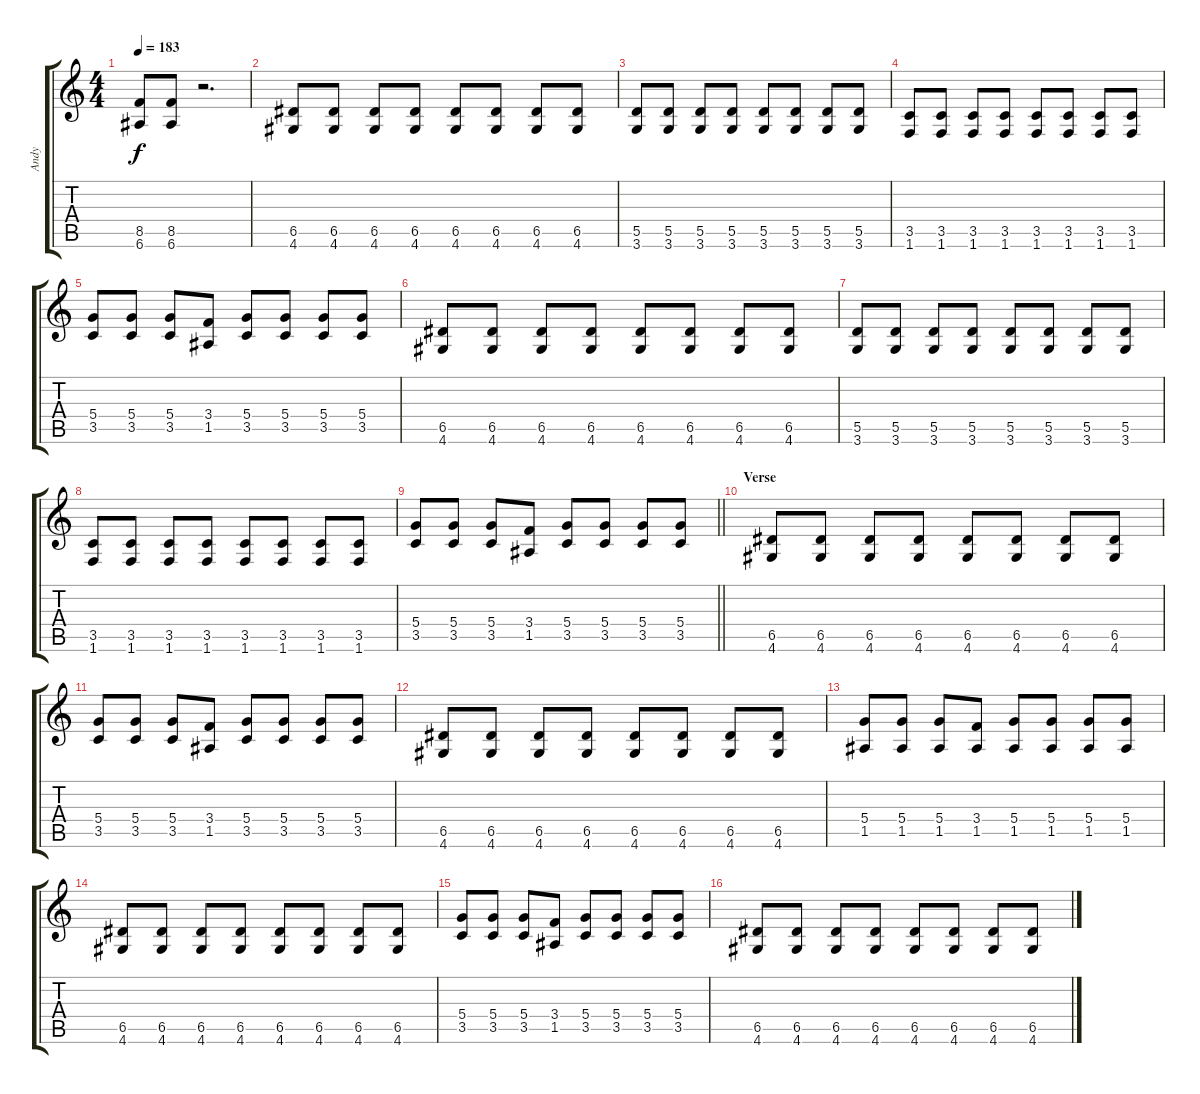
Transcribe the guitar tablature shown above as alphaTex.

\track ("Andy" "Andy") {instrument distortionguitar}
\staff {score tabs}
\tuning (E4 B3 G3 D3 A2 E2) {hide}
\ts (4 4)
\tempo 183
\clef g2
\ks c
(8.5 6.6).8{dy f} (8.5 6.6).8 r.2{d} |
(6.5 4.6).8 (6.5 4.6).8 (6.5 4.6).8 (6.5 4.6).8 (6.5 4.6).8 (6.5 4.6).8 (6.5 4.6).8 (6.5 4.6).8 |
(5.5 3.6).8 (5.5 3.6).8 (5.5 3.6).8 (5.5 3.6).8 (5.5 3.6).8 (5.5 3.6).8 (5.5 3.6).8 (5.5 3.6).8 |
(3.5 1.6).8 (3.5 1.6).8 (3.5 1.6).8 (3.5 1.6).8 (3.5 1.6).8 (3.5 1.6).8 (3.5 1.6).8 (3.5 1.6).8 |
(5.4 3.5).8 (5.4 3.5).8 (5.4 3.5).8 (3.4 1.5).8 (5.4 3.5).8 (5.4 3.5).8 (5.4 3.5).8 (5.4 3.5).8 |
(6.5 4.6).8 (6.5 4.6).8 (6.5 4.6).8 (6.5 4.6).8 (6.5 4.6).8 (6.5 4.6).8 (6.5 4.6).8 (6.5 4.6).8 |
(5.5 3.6).8 (5.5 3.6).8 (5.5 3.6).8 (5.5 3.6).8 (5.5 3.6).8 (5.5 3.6).8 (5.5 3.6).8 (5.5 3.6).8 |
(3.5 1.6).8 (3.5 1.6).8 (3.5 1.6).8 (3.5 1.6).8 (3.5 1.6).8 (3.5 1.6).8 (3.5 1.6).8 (3.5 1.6).8 |
\barLineRight lightlight
(5.4 3.5).8 (5.4 3.5).8 (5.4 3.5).8 (3.4 1.5).8 (5.4 3.5).8 (5.4 3.5).8 (5.4 3.5).8 (5.4 3.5).8 |
\section ("" "Verse")
(6.5 4.6).8 (6.5 4.6).8 (6.5 4.6).8 (6.5 4.6).8 (6.5 4.6).8 (6.5 4.6).8 (6.5 4.6).8 (6.5 4.6).8 |
(5.4 3.5).8 (5.4 3.5).8 (5.4 3.5).8 (3.4 1.5).8 (5.4 3.5).8 (5.4 3.5).8 (5.4 3.5).8 (5.4 3.5).8 |
(6.5 4.6).8 (6.5 4.6).8 (6.5 4.6).8 (6.5 4.6).8 (6.5 4.6).8 (6.5 4.6).8 (6.5 4.6).8 (6.5 4.6).8 |
(5.4 1.5).8 (5.4 1.5).8 (5.4 1.5).8 (3.4 1.5).8 (5.4 1.5).8 (5.4 1.5).8 (5.4 1.5).8 (5.4 1.5).8 |
(6.5 4.6).8 (6.5 4.6).8 (6.5 4.6).8 (6.5 4.6).8 (6.5 4.6).8 (6.5 4.6).8 (6.5 4.6).8 (6.5 4.6).8 |
(5.4 3.5).8 (5.4 3.5).8 (5.4 3.5).8 (3.4 1.5).8 (5.4 3.5).8 (5.4 3.5).8 (5.4 3.5).8 (5.4 3.5).8 |
(6.5 4.6).8 (6.5 4.6).8 (6.5 4.6).8 (6.5 4.6).8 (6.5 4.6).8 (6.5 4.6).8 (6.5 4.6).8 (6.5 4.6).8
